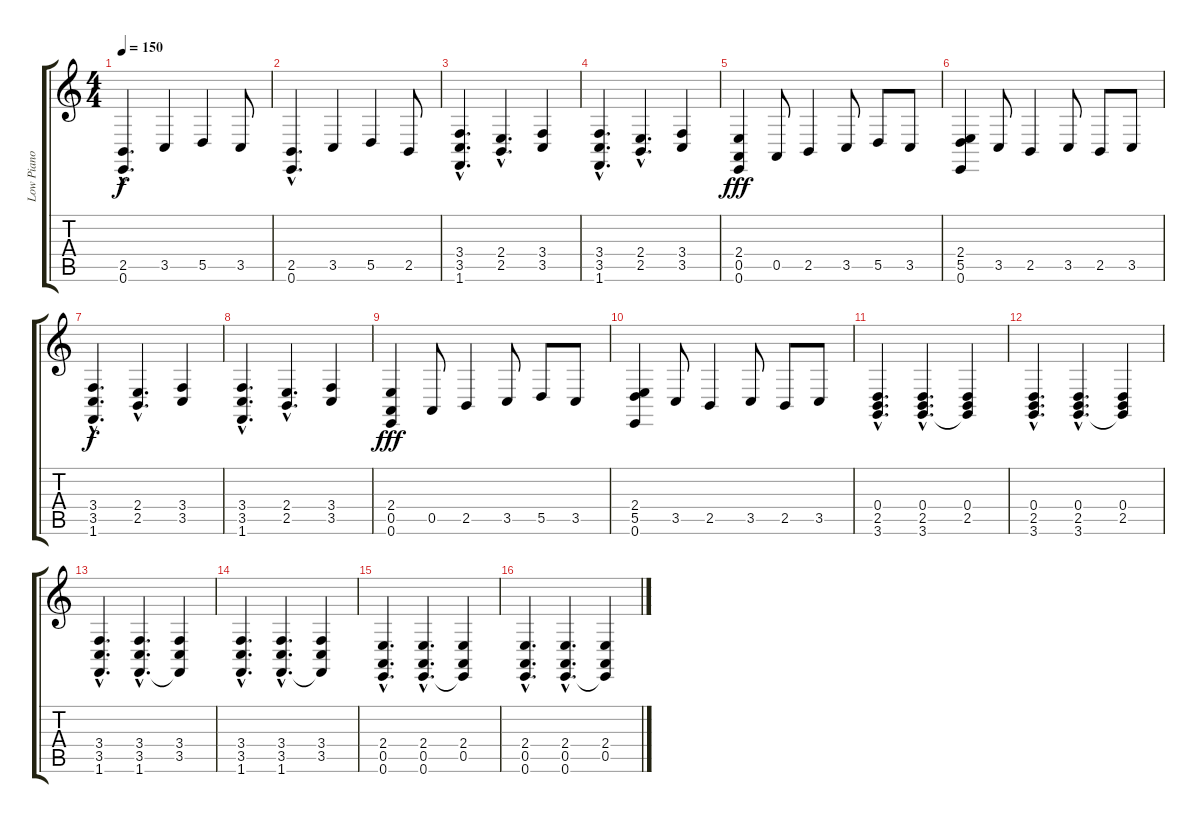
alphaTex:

\track ("Low Piano" "Low Piano") {instrument brightacousticpiano}
\staff {score tabs}
\tuning (E4 B3 G3 D3 A2 E2) {hide}
\ts (4 4)
\tempo 150
\clef g2
\ks c
(2.5{hac} 0.6{hac}).4{d dy f} 3.5.4 5.5.4 3.5.8 |
(2.5{hac} 0.6{hac}).4{d} 3.5.4 5.5.4 2.5.8 |
(3.4{hac} 3.5{hac} 1.6{hac}).4{d} (2.4{hac} 2.5{hac}).4{d} (3.4 3.5).4 |
(3.4{hac} 3.5{hac} 1.6{hac}).4{d} (2.4{hac} 2.5{hac}).4{d} (3.4 3.5).4 |
(2.4 0.5 0.6).4{dy fff} 0.5.8 2.5.4 3.5.8 5.5.8 3.5.8 |
(2.4 5.5 0.6).4 3.5.8 2.5.4 3.5.8 2.5.8 3.5.8 |
(3.4{hac} 3.5{hac} 1.6{hac}).4{d dy f} (2.4{hac} 2.5{hac}).4{d} (3.4 3.5).4 |
(3.4{hac} 3.5{hac} 1.6{hac}).4{d} (2.4{hac} 2.5{hac}).4{d} (3.4 3.5).4 |
(2.4 0.5 0.6).4{dy fff} 0.5.8 2.5.4 3.5.8 5.5.8 3.5.8 |
(2.4 5.5 0.6).4 3.5.8 2.5.4 3.5.8 2.5.8 3.5.8 |
(0.4{hac} 2.5{hac} 3.6{hac}).4{d} (0.4{hac} 2.5{hac} 3.6{hac}).4{d} (0.4 2.5 3.6{t}).4 |
(0.4{hac} 2.5{hac} 3.6{hac}).4{d} (0.4{hac} 2.5{hac} 3.6{hac}).4{d} (0.4 2.5 3.6{t}).4 |
(3.4{hac} 3.5{hac} 1.6{hac}).4{d} (3.4{hac} 3.5{hac} 1.6{hac}).4{d} (3.4 3.5 1.6{t}).4 |
(3.4{hac} 3.5{hac} 1.6{hac}).4{d} (3.4{hac} 3.5{hac} 1.6{hac}).4{d} (3.4 3.5 1.6{t}).4 |
(2.4{hac} 0.5{hac} 0.6{hac}).4{d} (2.4{hac} 0.5{hac} 0.6{hac}).4{d} (2.4 0.5 0.6{t}).4 |
(2.4{hac} 0.5{hac} 0.6{hac}).4{d} (2.4{hac} 0.5{hac} 0.6{hac}).4{d} (2.4 0.5 0.6{t}).4
